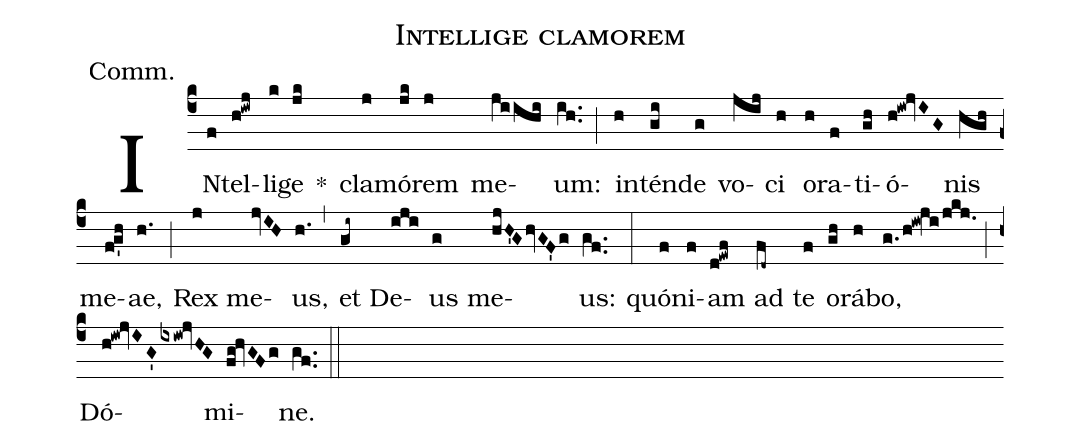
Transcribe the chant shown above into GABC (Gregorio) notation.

name:Intellige clamorem;
annotation:Comm.;
mode:5;
office-part:Communion;
%%
(c4) IN(f)tel(h!iwj)li(k)ge(jk) *()
cla(j)mó(jk)rem(j) me(jiihi)um:(ih..) (;)
in(h)tén(gi)de(g) vo(jij)ci(h) o(h)ra(f)ti(gh)ó(h!iw!jvIG)nis(hgh) me(f!g'h)ae,(h.) (;)
Rex(j) me(jvIH)us,(h.) (,)
et(gi~) De(iji)us(g) me(hjH'GhvGF'g)us:(gf..) (:)
quó(f)ni(f)am(d!ewf) ad(fd~) te(f) o(gh)rá(h)bo,(g./h!iw!ji/jkj.) (;)
Dó(h!iw!jvIG'ixiw!jvHG)mi(fg!hvGFg)ne.(gf..) (::)
